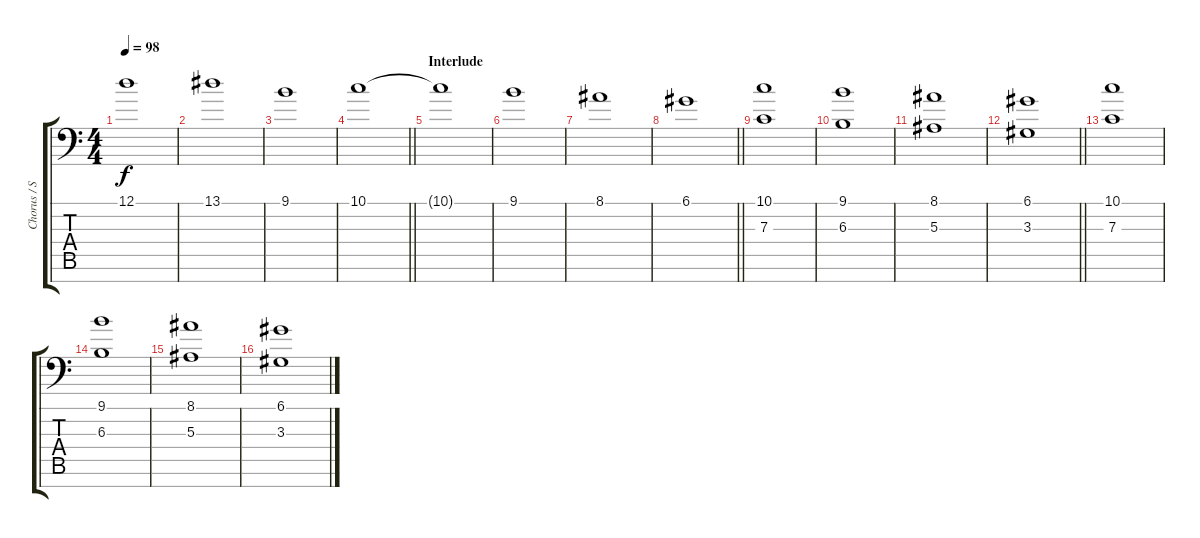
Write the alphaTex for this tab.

\track ("Chorus / String" "Chorus / S") {instrument stringensemble2}
\staff {score tabs}
\tuning (D4 A3 F3 C3 G2 D2 A1) {hide}
\ts (4 4)
\tempo 98
\clef f4
\ks c
12.1.1{dy f} |
13.1.1 |
9.1.1 |
\barLineRight lightlight
10.1.1 |
\section ("" "Interlude")
10.1{t}.1 |
9.1.1 |
8.1.1 |
\barLineRight lightlight
6.1.1 |
(10.1 7.3).1 |
(9.1 6.3).1 |
(8.1 5.3).1 |
\barLineRight lightlight
(6.1 3.3).1 |
(10.1 7.3).1 |
(9.1 6.3).1 |
(8.1 5.3).1 |
(6.1 3.3).1
